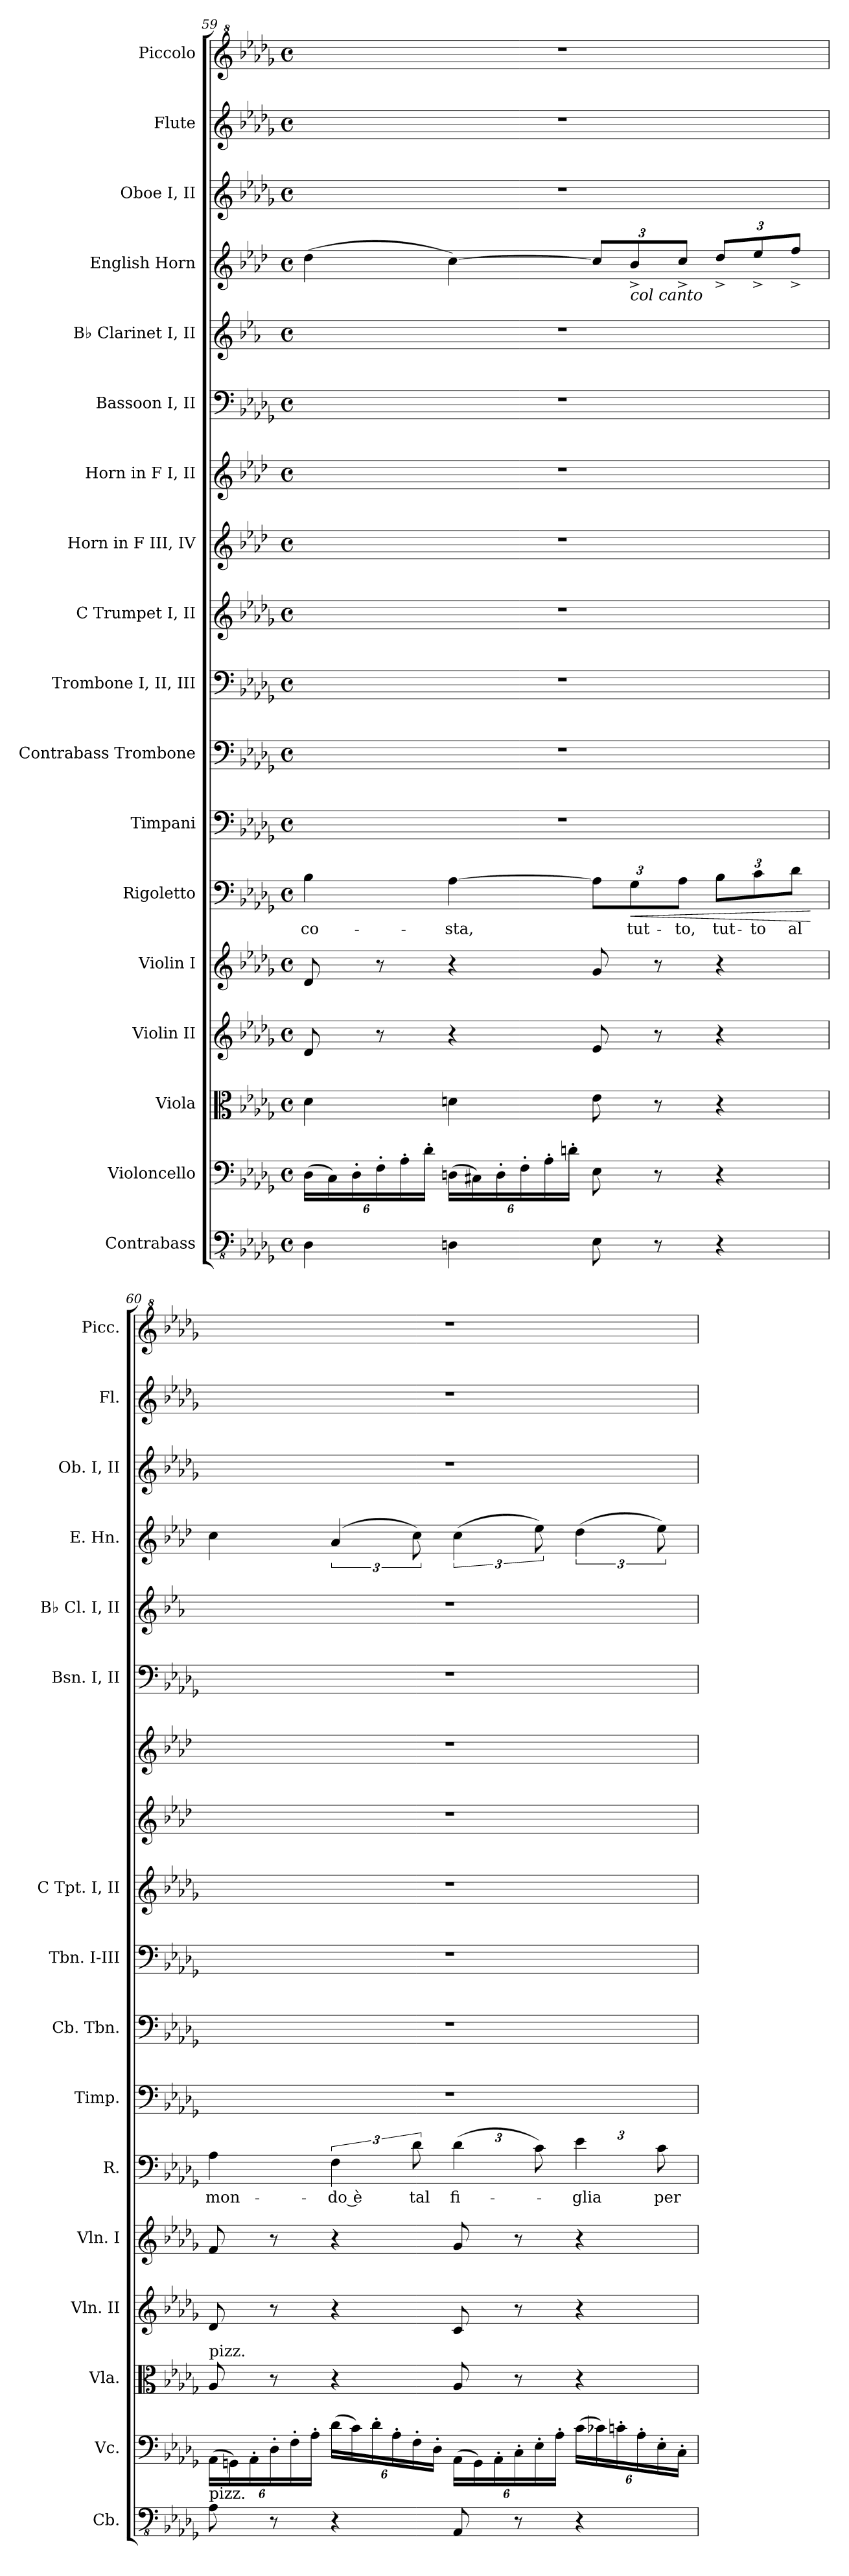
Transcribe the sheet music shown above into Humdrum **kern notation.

**kern	**kern	**kern	**kern	**kern	**kern	**text	**dynam	**kern	**kern	**kern	**kern	**kern	**kern	**kern	**kern	**kern	**kern	**kern	**kern
*part18	*part17	*part16	*part15	*part14	*part13	*part13	*part13	*part12	*part11	*part10	*part9	*part8	*part7	*part6	*part5	*part4	*part3	*part2	*part1
*staff18	*staff17	*staff16	*staff15	*staff14	*staff13	*staff13	*staff13	*staff12	*staff11	*staff10	*staff9	*staff8	*staff7	*staff6	*staff5	*staff4	*staff3	*staff2	*staff1
*I"Contrabass	*I"Violoncello	*I"Viola	*I"Violin II	*I"Violin I	*I"Rigoletto	*	*	*I"Timpani	*I"Contrabass  Trombone	*I"Trombone I, II, III	*I"C Trumpet I, II	*I"Horn in F III, IV	*I"Horn in F I, II	*I"Bassoon I, II	*I"B♭ Clarinet I, II	*I"English Horn	*I"Oboe I, II	*I"Flute	*I"Piccolo
*I'Cb.	*I'Vc.	*I'Vla.	*I'Vln. II	*I'Vln. I	*I'R.	*	*	*I'Timp.	*I'Cb.  Tbn.	*I'Tbn. I-III	*I'C Tpt. I, II	*	*	*I'Bsn. I, II	*I'B♭ Cl. I, II	*I'E. Hn.	*I'Ob. I, II	*I'Fl.	*I'Picc.
*clefFv4	*clefF4	*clefC3	*clefG2	*clefG2	*clefF4	*	*	*clefF4	*clefF4	*clefF4	*clefG2	*clefG2	*clefG2	*clefF4	*clefG2	*clefG2	*clefG2	*clefG2	*clefG^2
*	*	*	*	*	*	*	*	*	*	*	*	*ITrd4c7	*ITrd4c7	*	*ITrd1c2	*ITrd4c7	*	*	*ITrd-7c-12
*k[b-e-a-d-g-]	*k[b-e-a-d-g-]	*k[b-e-a-d-g-]	*k[b-e-a-d-g-]	*k[b-e-a-d-g-]	*k[b-e-a-d-g-]	*	*	*k[b-e-a-d-g-]	*k[b-e-a-d-g-]	*k[b-e-a-d-g-]	*k[b-e-a-d-g-]	*k[b-e-a-d-g-]	*k[b-e-a-d-g-]	*k[b-e-a-d-g-]	*k[b-e-a-d-g-]	*k[b-e-a-d-g-]	*k[b-e-a-d-g-]	*k[b-e-a-d-g-]	*k[b-e-a-d-g-]
*M4/4	*M4/4	*M4/4	*M4/4	*M4/4	*M4/4	*	*	*M4/4	*M4/4	*M4/4	*M4/4	*M4/4	*M4/4	*M4/4	*M4/4	*M4/4	*M4/4	*M4/4	*M4/4
*met(c)	*met(c)	*met(c)	*met(c)	*met(c)	*met(c)	*	*	*met(c)	*met(c)	*met(c)	*met(c)	*met(c)	*met(c)	*met(c)	*met(c)	*met(c)	*met(c)	*met(c)	*met(c)
*	*Xbrackettup	*	*	*	*	*	*	*	*	*	*	*	*	*	*	*	*	*	*
=59	=59	=59	=59	=59	=59	=59	=59	=59	=59	=59	=59	=59	=59	=59	=59	=59	=59	=59	=59
4DD-\	(24D-\LL	4d-\	8d-/	8d-/	4B-\	co-	.	1r	1r	1r	1r	1r	1r	1r	1r	(4g-\	1r	1r	1r
.	24C\)	.	.	.	.	.	.	.	.	.	.	.	.	.	.	.	.	.	.
.	24D-'\	.	.	.	.	.	.	.	.	.	.	.	.	.	.	.	.	.	.
.	24F'\	.	8r	8r	.	.	.	.	.	.	.	.	.	.	.	.	.	.	.
.	24A-'\	.	.	.	.	.	.	.	.	.	.	.	.	.	.	.	.	.	.
.	24d-'\JJ	.	.	.	.	.	.	.	.	.	.	.	.	.	.	.	.	.	.
4DDn\	(24Dn\LL	4dn\	4r	4r	[4A-\	-sta,	.	.	.	.	.	.	.	.	.	[4f\)	.	.	.
.	24C#X\)	.	.	.	.	.	.	.	.	.	.	.	.	.	.	.	.	.	.
.	24D'\	.	.	.	.	.	.	.	.	.	.	.	.	.	.	.	.	.	.
.	24F'\	.	.	.	.	.	.	.	.	.	.	.	.	.	.	.	.	.	.
.	24A-'\	.	.	.	.	.	.	.	.	.	.	.	.	.	.	.	.	.	.
.	24dn'\JJ	.	.	.	.	.	.	.	.	.	.	.	.	.	.	.	.	.	.
*	*	*	*	*	*Xbrackettup	*	*	*	*	*	*	*	*	*	*	*Xbrackettup	*	*	*
8EE-\	8E-\	8e-\	8e-/	8g-/	12A-\L]	.	.	.	.	.	.	.	.	.	.	12f/L]	.	.	.
!	!	!	!	!	!	!	!	!	!	!	!	!	!	!	!	!LO:TX:b:i:t=col canto	!	!	!
!	!	!	!	!	!	!	!LO:HP:b	!	!	!	!	!	!	!	!	!	!	!	!
.	.	.	.	.	12G-\	tut-	<	.	.	.	.	.	.	.	.	12e-^/	.	.	.
8r	8r	8r	8r	8r	.	.	.	.	.	.	.	.	.	.	.	.	.	.	.
.	.	.	.	.	12A-\J	-to,	.	.	.	.	.	.	.	.	.	12f^/J	.	.	.
4r	4r	4r	4r	4r	12B-\L	tut-	.	.	.	.	.	.	.	.	.	12g-^/L	.	.	.
.	.	.	.	.	12c\	-to	.	.	.	.	.	.	.	.	.	12a-^/	.	.	.
.	.	.	.	.	12d-\J	al	.	.	.	.	.	.	.	.	.	12b-^/J	.	.	.
.	.	.	.	.	.	.	[	.	.	.	.	.	.	.	.	.	.	.	.
!!LO:PB:g=z
=60	=60	=60	=60	=60	=60	=60	=60	=60	=60	=60	=60	=60	=60	=60	=60	=60	=60	=60	=60
*	*	*	*	*	*	*	*	*	*	*	*	*	*	*	*	*	*	*	*MM54
!	!	!LO:TX:a:t=pizz.	!	!	!	!	!	!	!	!	!	!	!	!	!	!	!	!	!
!LO:TX:a:t=pizz.	!	!	!	!	!	!	!	!	!	!	!	!	!	!	!	!	!	!	!
8AA-\	(24AA-\LL	8A-/	8d-/	8f/	4A-\	mon-	.	1r	1r	1r	1r	1r	1r	1r	1r	4f\	1r	1r	1r
.	24GGn\)	.	.	.	.	.	.	.	.	.	.	.	.	.	.	.	.	.	.
.	24AA-'\	.	.	.	.	.	.	.	.	.	.	.	.	.	.	.	.	.	.
8r	24D-'\	8r	8r	8r	.	.	.	.	.	.	.	.	.	.	.	.	.	.	.
.	24F'\	.	.	.	.	.	.	.	.	.	.	.	.	.	.	.	.	.	.
.	24A-'\JJ	.	.	.	.	.	.	.	.	.	.	.	.	.	.	.	.	.	.
*	*	*	*	*	*brackettup	*	*	*	*	*	*	*	*	*	*	*brackettup	*	*	*
4r	(24d-\LL	4r	4r	4r	6F\	do è	.	.	.	.	.	.	.	.	.	(6d-/	.	.	.
.	24c\)	.	.	.	.	.	.	.	.	.	.	.	.	.	.	.	.	.	.
.	24d-'\	.	.	.	.	.	.	.	.	.	.	.	.	.	.	.	.	.	.
.	24A-'\	.	.	.	.	.	.	.	.	.	.	.	.	.	.	.	.	.	.
.	24F'\	.	.	.	12d-\	tal	.	.	.	.	.	.	.	.	.	12f\)	.	.	.
.	24D-'\JJ	.	.	.	.	.	.	.	.	.	.	.	.	.	.	.	.	.	.
*	*	*	*	*	*Xbrackettup	*	*	*	*	*	*	*	*	*	*	*	*	*	*
8AAA-/	(24AA-\LL	8A-/	8c/	8g-/	(6d-\	fi-	.	.	.	.	.	.	.	.	.	(6f\	.	.	.
.	24GG\)	.	.	.	.	.	.	.	.	.	.	.	.	.	.	.	.	.	.
.	24AA-'\	.	.	.	.	.	.	.	.	.	.	.	.	.	.	.	.	.	.
8r	24C'\	8r	8r	8r	.	.	.	.	.	.	.	.	.	.	.	.	.	.	.
.	24E-'\	.	.	.	12c\)	.	.	.	.	.	.	.	.	.	.	12a-\)	.	.	.
.	24A-'\JJ	.	.	.	.	.	.	.	.	.	.	.	.	.	.	.	.	.	.
4r	(24c\LL	4r	4r	4r	6e-\	-glia	.	.	.	.	.	.	.	.	.	(6g-\	.	.	.
.	24c-X\)	.	.	.	.	.	.	.	.	.	.	.	.	.	.	.	.	.	.
.	24cn'\	.	.	.	.	.	.	.	.	.	.	.	.	.	.	.	.	.	.
.	24A-'\	.	.	.	.	.	.	.	.	.	.	.	.	.	.	.	.	.	.
.	24E-'\	.	.	.	12c\	per	.	.	.	.	.	.	.	.	.	12a-\)	.	.	.
.	24C'\JJ	.	.	.	.	.	.	.	.	.	.	.	.	.	.	.	.	.	.
=	=	=	=	=	=	=	=	=	=	=	=	=	=	=	=	=	=	=	=
*-	*-	*-	*-	*-	*-	*-	*-	*-	*-	*-	*-	*-	*-	*-	*-	*-	*-	*-	*-
